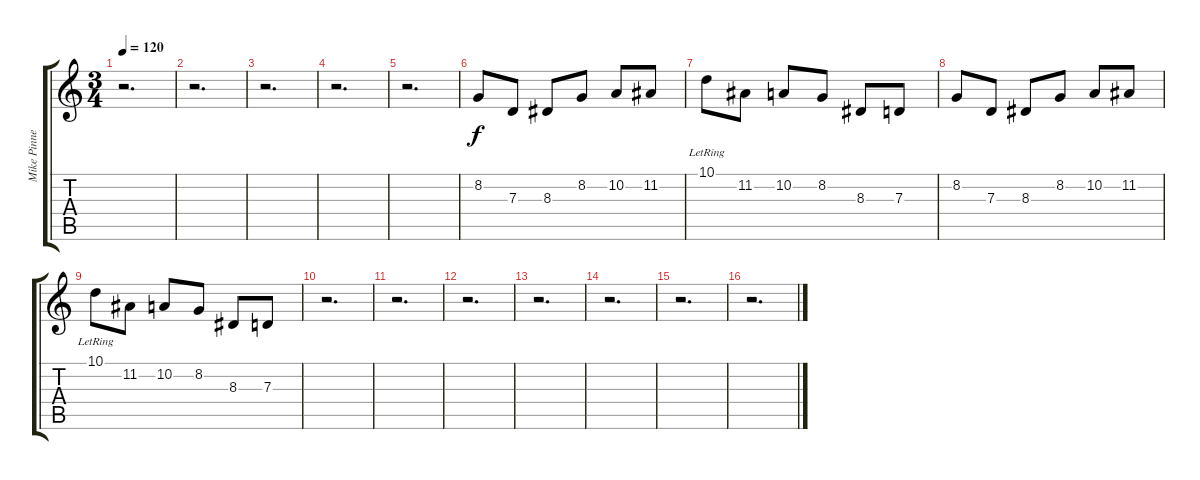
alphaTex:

\track ("Mike Pinnella (Koto)" "Mike Pinne") {instrument koto}
\staff {score tabs}
\tuning (E4 B3 G3 D3 A2 E2) {hide}
\ts (3 4)
\tempo 120
\clef g2
\ks c
r.2{d dy f} |
r.2{d} |
r.2{d} |
r.2{d} |
r.2{d} |
8.2.8{volume 12 balance 8} 7.3.8 8.3.8 8.2.8 10.2.8 11.2.8 |
10.1{lr}.8 11.2.8 10.2.8 8.2.8 8.3.8 7.3.8 |
8.2.8 7.3.8 8.3.8 8.2.8 10.2.8 11.2.8 |
10.1{lr}.8 11.2.8 10.2.8 8.2.8 8.3.8 7.3.8 |
r.2{d} |
r.2{d} |
r.2{d} |
r.2{d} |
r.2{d} |
r.2{d} |
r.2{d}
